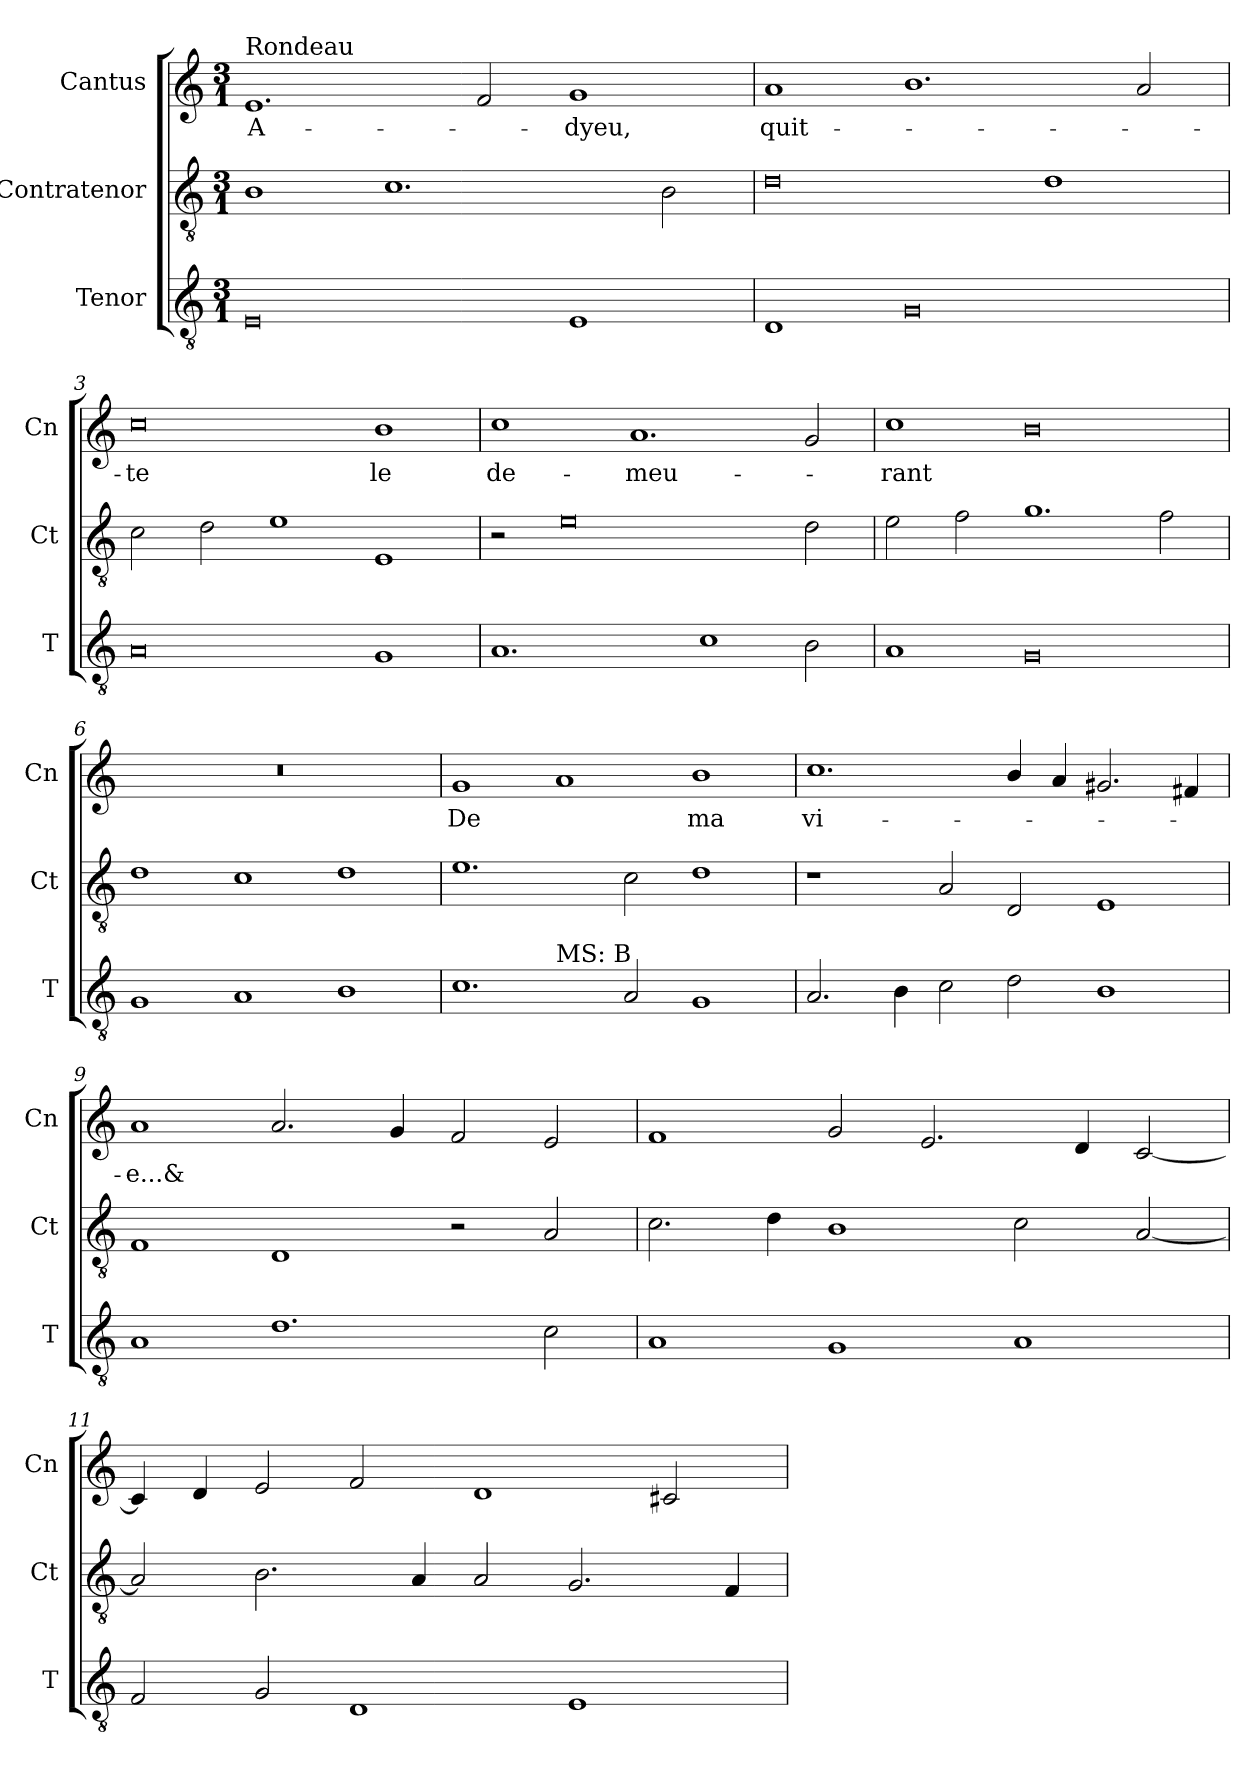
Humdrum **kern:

**kern	**kern	**kern	**text
*part3	*part2	*part1	*part1
*staff3	*staff2	*staff1	*staff1
*I"Tenor	*I"Contratenor	*I"Cantus	*
*I'T	*I'Ct	*I'Cn	*
*clefGv2	*clefGv2	*clefG2	*
*k[]	*k[]	*k[]	*
*M3/1	*M3/1	*M3/1	*
=1	=1	=1	=1
!	!	!LO:TX:a:t=Rondeau	!
0E	1B	1.e	A-
.	1.c	.	.
.	.	2f/	.
1E	.	1g	-dyeu,
.	2B\	.	.
=2	=2	=2	=2
1D	0d	1a	quit-
0G	.	1.b	.
.	1d	.	.
.	.	2a/	.
=3	=3	=3	=3
0A	2c\	0cc	-te
.	2d\	.	.
.	1e	.	.
1G	1E	1b	le
=4	=4	=4	=4
1.A	2r	1cc	de-
.	0e	.	.
.	.	1.a	-meu-
1c	.	.	.
2B\	2d\	2g/	.
=5	=5	=5	=5
1A	2e\	1cc	-rant
.	2f\	.	.
0G	1.g	0b	.
.	2f\	.	.
=6	=6	=6	=6
1G	1d	0.r	.
1A	1c	.	.
1B	1d	.	.
=7	=7	=7	=7
*^	*	*	*
1.c	1ryy	1.e	1g	De
!	!LO:TX:a:t=MS&colon; B	!	!	!
.	0ryy	.	1a	.
2A/	.	2c\	.	.
1G	.	1d	1b	ma
*v	*v	*	*	*
=8	=8	=8	=8
2.A/	1r	1.cc	vi-
4B\	.	.	.
2c\	2A/	.	.
2d\	2D/	4b/	.
.	.	4a/	.
1B	1E	2.g#X/	.
.	.	4f#X/	.
=9	=9	=9	=9
1A	1F	1a	-e...&
1.d	1D	2.a/	.
.	.	4g/	.
.	2r	2f/	.
2c\	2A/	2e/	.
=10	=10	=10	=10
1A	2.c\	1f	.
.	4d\	.	.
1G	1B	2g/	.
.	.	2.e/	.
1A	2c\	.	.
.	.	4d/	.
.	[2A/	[2c/	.
=11	=11	=11	=11
2F/	2A/]	4c/]	.
.	.	4d/	.
2G/	2.B\	2e/	.
1D	.	2f/	.
.	4A/	.	.
.	2A/	1d	.
1E	2.G/	.	.
.	.	2c#X/	.
.	4F/	.	.
=	=	=	=
*-	*-	*-	*-
